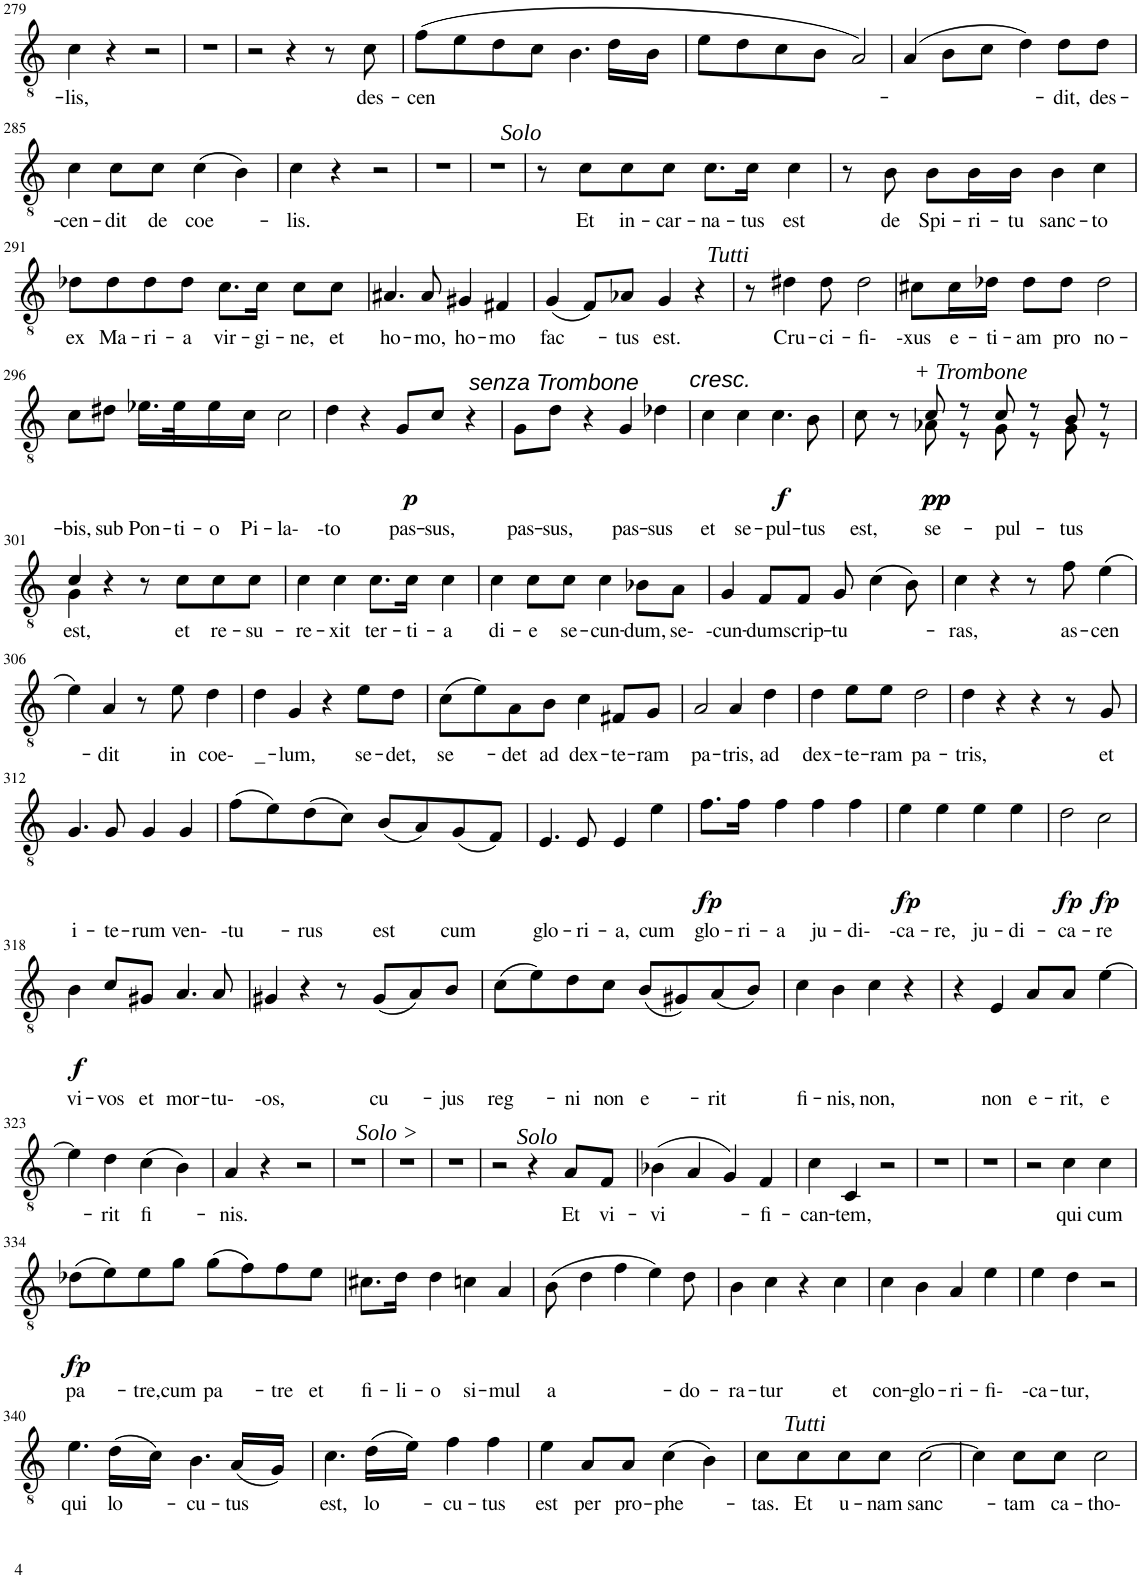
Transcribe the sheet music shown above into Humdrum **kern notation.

**kern	**text	**dynam
*part1	*part1	*part1
*staff1	*staff1	*staff1
*I"Tenor + Pos.	*	*
!!LO:PB:g=z
*clefGv2	*	*
*k[]	*	*
*M4/4	*	*
=279	=279	=279
!	!LO:LY:b	!
4c\	lis,	.
4r	.	.
2r	.	.
=280	=280	=280
1r	.	.
=281	=281	=281
2r	.	.
4r	.	.
8r	.	.
!	!LO:LY:b	!
8c\	des-	.
=282	=282	=282
!	!LO:LY:b	!
(8f\L	cen	.
8e\	.	.
8d\	.	.
8c\J	.	.
4.B\	.	.
16d\LL	.	.
16B\JJ	.	.
=283	=283	=283
8e\L	.	.
8d\	.	.
8c\	.	.
8B\J	.	.
2A/)	.	.
=284	=284	=284
(4A/	.	.
8B\L	.	.
8c\J	.	.
4d\)	.	.
!	!LO:LY:b	!
8d\L	dit,	.
!	!LO:LY:b	!
8d\J	des-	.
!!LO:LB:g=z
=285	=285	=285
!	!LO:LY:b	!
4c\	cen-	.
!	!LO:LY:b	!
8c\L	dit	.
!	!LO:LY:b	!
8c\J	de	.
!	!LO:LY:b	!
(4c\	coe	.
4B\)	.	.
=286	=286	=286
!	!LO:LY:b	!
4c\	lis.	.
4r	.	.
2r	.	.
=287	=287	=287
1r	.	.
=288	=288	=288
1r	.	.
=289	=289	=289
8r	.	.
!LO:TX:a:i:t=Solo	!	!
!	!LO:LY:b	!
8c\L	Et	.
!	!LO:LY:b	!
8c\	in-	.
!	!LO:LY:b	!
8c\J	car-	.
!	!LO:LY:b	!
8.c\L	na-	.
!	!LO:LY:b	!
16c\Jk	tus	.
!	!LO:LY:b	!
4c\	est	.
=290	=290	=290
8r	.	.
!	!LO:LY:b	!
8B\	de	.
!	!LO:LY:b	!
8B\L	Spi-	.
!	!LO:LY:b	!
16B\L	ri-	.
!	!LO:LY:b	!
16B\JJ	tu	.
!	!LO:LY:b	!
4B\	sanc-	.
!	!LO:LY:b	!
4c\	to	.
!!LO:LB:g=z
=291	=291	=291
!	!LO:LY:b	!
8d-X\L	ex	.
!	!LO:LY:b	!
8d-\	Ma-	.
!	!LO:LY:b	!
8d-\	ri-	.
!	!LO:LY:b	!
8d-\J	a	.
!	!LO:LY:b	!
8.c\L	vir-	.
!	!LO:LY:b	!
16c\Jk	gi-	.
!	!LO:LY:b	!
8c\L	ne,	.
!	!LO:LY:b	!
8c\J	et	.
=292	=292	=292
!	!LO:LY:b	!
4.A#X/	ho-	.
!	!LO:LY:b	!
8A#/	mo,	.
!	!LO:LY:b	!
4G#X/	ho-	.
!	!LO:LY:b	!
4F#X/	mo	.
=293	=293	=293
!	!LO:LY:b	!
(4G/	fac	.
8F/L)	.	.
!	!LO:LY:b	!
8A-X/J	tus	.
!	!LO:LY:b	!
4G/	est.	.
4r	.	.
=294	=294	=294
8r	.	.
!LO:TX:a:i:t=Tutti	!	!
!	!LO:LY:b	!
4d#X\	Cru-	.
!	!LO:LY:b	!
8d#\	ci-	.
!	!LO:LY:b	!
2d#\	fi-	.
=295	=295	=295
!	!LO:LY:b	!
8c#X\L	-xus	.
!	!LO:LY:b	!
16c#\L	e-	.
!	!LO:LY:b	!
16d-X\JJ	ti-	.
!	!LO:LY:b	!
8d-\L	am	.
!	!LO:LY:b	!
8d-\J	pro	.
!	!LO:LY:b	!
2d-\	no-	.
!!LO:LB:g=z
=296	=296	=296
!	!LO:LY:b	!
8c\L	bis,	.
!	!LO:LY:b	!
8d#X\J	sub	.
!	!LO:LY:b	!
16.e-X\LL	Pon-	.
!	!LO:LY:b	!
32e-\K	ti-	.
!	!LO:LY:b	!
16e-\	o	.
!	!LO:LY:b	!
16c\JJ	Pi-	.
!	!LO:LY:b	!
2c\	la-	.
=297	=297	=297
!	!LO:LY:b	!
4d\	-to	.
4r	.	.
!	!LO:LY:b	!LO:DY:b
8G/L	pas-	p
!	!LO:LY:b	!
8c/J	sus,	.
4r	.	.
=298	=298	=298
!	!LO:LY:b	!
8G\L	pas-	.
!	!LO:LY:b	!
8d\J	sus,	.
4r	.	.
!LO:TX:a:i:t=senza Trombone	!	!
!	!LO:LY:b	!
4G/	pas-	.
!	!LO:LY:b	!
4d-X\	sus	.
=299	=299	=299
!LO:TX:a:i:t=cresc.	!	!
!	!LO:LY:b	!
4c\	et	.
!	!LO:LY:b	!
4c\	se-	.
!	!LO:LY:b	!LO:DY:b
4.c\	pul-	f
!	!LO:LY:b	!
8B\	tus	.
=300	=300	=300
!	!LO:LY:b	!
*^	*	*
8c\	4ryy	est,	.
8r	.	.	.
!LO:TX:a:i:t=+ Trombone	!	!	!
!	!	!LO:LY:b	!LO:DY:b
!	!	!	!LO:DY:n=1:b
8c/	8A-X\	se-	pp pp
8r	8r	.	.
!	!	!LO:LY:b	!
8c/	8G\	pul-	.
8r	8r	.	.
!	!	!LO:LY:b	!
8B/	8G\	tus	.
8r	8r	.	.
!!LO:LB:g=z	!!
=301	=301	=301	=301
!	!	!LO:LY:b	!
4c/	4G\	est,	.
4r	2.ryy	.	.
8r	.	.	.
!	!	!LO:LY:b	!
8c\L	.	et	.
!	!	!LO:LY:b	!
8c\	.	re-	.
!	!	!LO:LY:b	!
8c\J	.	su-	.
*v	*v	*	*
=302	=302	=302
!	!LO:LY:b	!
4c\	re-	.
!	!LO:LY:b	!
4c\	xit	.
!	!LO:LY:b	!
8.c\L	ter-	.
!	!LO:LY:b	!
16c\Jk	ti-	.
!	!LO:LY:b	!
4c\	a	.
=303	=303	=303
!	!LO:LY:b	!
4c\	di-	.
!	!LO:LY:b	!
8c\L	e	.
!	!LO:LY:b	!
8c\J	se-	.
!	!LO:LY:b	!
4c\	cun-	.
!	!LO:LY:b	!
8B-X\L	dum,	.
!	!LO:LY:b	!
8A\J	se-	.
=304	=304	=304
!	!LO:LY:b	!
4G/	-cun-	.
!	!LO:LY:b	!
8F/L	dum	.
!	!LO:LY:b	!
8F/J	scrip-	.
!	!LO:LY:b	!
8G/	tu	.
(4c\	.	.
8B\)	.	.
=305	=305	=305
!	!LO:LY:b	!
4c\	ras,	.
4r	.	.
8r	.	.
!	!LO:LY:b	!
8f\	as-	.
!	!LO:LY:b	!
(4e\	cen	.
!!LO:LB:g=z
=306	=306	=306
4e\)	.	.
!	!LO:LY:b	!
4A/	dit	.
8r	.	.
!	!LO:LY:b	!
8e\	in	.
!	!LO:LY:b	!
4d\	coe-	.
=307	=307	=307
!	!LO:LY:b	!
4d\	_-	.
!	!LO:LY:b	!
4G/	lum,	.
4r	.	.
!	!LO:LY:b	!
8e\L	se-	.
!	!LO:LY:b	!
8d\J	det,	.
=308	=308	=308
!	!LO:LY:b	!
(8c\L	se	.
8e\)	.	.
!	!LO:LY:b	!
8A\	det	.
!	!LO:LY:b	!
8B\J	ad	.
!	!LO:LY:b	!
4c\	dex-	.
!	!LO:LY:b	!
8F#X/L	te-	.
!	!LO:LY:b	!
8G/J	ram	.
=309	=309	=309
!	!LO:LY:b	!
2A/	pa-	.
!	!LO:LY:b	!
4A/	tris,	.
!	!LO:LY:b	!
4d\	ad	.
=310	=310	=310
!	!LO:LY:b	!
4d\	dex-	.
!	!LO:LY:b	!
8e\L	te-	.
!	!LO:LY:b	!
8e\J	ram	.
!	!LO:LY:b	!
2d\	pa-	.
=311	=311	=311
!	!LO:LY:b	!
4d\	tris,	.
4r	.	.
4r	.	.
8r	.	.
!	!LO:LY:b	!
8G/	et	.
!!LO:LB:g=z
=312	=312	=312
!	!LO:LY:b	!
4.G/	i-	.
!	!LO:LY:b	!
8G/	te-	.
!	!LO:LY:b	!
4G/	rum	.
!	!LO:LY:b	!
4G/	ven-	.
=313	=313	=313
!	!LO:LY:b	!
(8f\L	-tu	.
8e\)	.	.
!	!LO:LY:b	!
(8d\	rus	.
8c\J)	.	.
!	!LO:LY:b	!
(8B/L	est	.
8A/)	.	.
!	!LO:LY:b	!
(8G/	cum	.
8F/J)	.	.
=314	=314	=314
!	!LO:LY:b	!
4.E/	glo-	.
!	!LO:LY:b	!
8E/	ri-	.
!	!LO:LY:b	!
4E/	a,	.
!	!LO:LY:b	!
4e\	cum	.
=315	=315	=315
!	!LO:LY:b	!LO:DY:b
8.f\L	glo-	fp
!	!LO:LY:b	!
16f\Jk	ri-	.
!	!LO:LY:b	!
4f\	a	.
!	!LO:LY:b	!
4f\	ju-	.
!	!LO:LY:b	!
4f\	di-	.
=316	=316	=316
!	!LO:LY:b	!LO:DY:b
4e\	-ca-	fp
!	!LO:LY:b	!
4e\	re,	.
!	!LO:LY:b	!
4e\	ju-	.
!	!LO:LY:b	!
4e\	di-	.
=317	=317	=317
!	!LO:LY:b	!LO:DY:b
2d\	ca-	fp
!	!LO:LY:b	!LO:DY:b
2c\	re	fp
!!LO:LB:g=z
=318	=318	=318
!	!LO:LY:b	!LO:DY:b
4B\	vi-	f
!	!LO:LY:b	!
8c/L	vos	.
!	!LO:LY:b	!
8G#X/J	et	.
!	!LO:LY:b	!
4.A/	mor-	.
!	!LO:LY:b	!
8A/	tu-	.
=319	=319	=319
!	!LO:LY:b	!
4G#X/	-os,	.
4r	.	.
8r	.	.
!	!LO:LY:b	!
(8G#/L	cu	.
8A/)	.	.
!	!LO:LY:b	!
8B/J	jus	.
=320	=320	=320
!	!LO:LY:b	!
(8c\L	reg	.
8e\)	.	.
!	!LO:LY:b	!
8d\	ni	.
!	!LO:LY:b	!
8c\J	non	.
!	!LO:LY:b	!
(8B/L	e	.
8G#X/)	.	.
!	!LO:LY:b	!
(8A/	rit	.
8B/J)	.	.
=321	=321	=321
!	!LO:LY:b	!
4c\	fi-	.
!	!LO:LY:b	!
4B\	nis,	.
!	!LO:LY:b	!
4c\	non,	.
4r	.	.
=322	=322	=322
4r	.	.
!	!LO:LY:b	!
4E/	non	.
!	!LO:LY:b	!
8A/L	e-	.
!	!LO:LY:b	!
8A/J	rit,	.
!	!LO:LY:b	!
[4e\	e	.
!!LO:LB:g=z
=323	=323	=323
4e\]	.	.
!	!LO:LY:b	!
4d\	rit	.
!	!LO:LY:b	!
(4c\	fi	.
4B\)	.	.
=324	=324	=324
!	!LO:LY:b	!
4A/	nis.	.
4r	.	.
!LO:TX:a:i:t=Solo >	!	!
2r	.	.
=325	=325	=325
1r	.	.
=326	=326	=326
1r	.	.
=327	=327	=327
1r	.	.
=328	=328	=328
2r	.	.
4r	.	.
!LO:TX:a:i:t=Solo	!	!
!	!LO:LY:b	!
8A/L	Et	.
!	!LO:LY:b	!
8F/J	vi-	.
=329	=329	=329
!	!LO:LY:b	!
(4B-X\	vi	.
4A/	.	.
4G/)	.	.
!	!LO:LY:b	!
4F/	fi-	.
=330	=330	=330
!	!LO:LY:b	!
4c\	can-	.
!	!LO:LY:b	!
4C/	tem,	.
2r	.	.
=331	=331	=331
1r	.	.
=332	=332	=332
1r	.	.
=333	=333	=333
2r	.	.
!	!LO:LY:b	!
4c\	qui	.
!	!LO:LY:b	!
4c\	cum	.
!!LO:LB:g=z
=334	=334	=334
!	!LO:LY:b	!LO:DY:b
(8d-X\L	pa	fp
8e\)	.	.
!	!LO:LY:b	!
8e\	tre,	.
!	!LO:LY:b	!
8g\J	cum	.
!	!LO:LY:b	!
(8g\L	pa	.
8f\)	.	.
!	!LO:LY:b	!
8f\	tre	.
!	!LO:LY:b	!
8e\J	et	.
=335	=335	=335
!	!LO:LY:b	!
8.c#X\L	fi-	.
!	!LO:LY:b	!
16d\Jk	li-	.
!	!LO:LY:b	!
4d\	o	.
!	!LO:LY:b	!
4cn\	si-	.
!	!LO:LY:b	!
4A/	mul	.
=336	=336	=336
!	!LO:LY:b	!
(8B\	a	.
4d\	.	.
4f\	.	.
4e\)	.	.
!	!LO:LY:b	!
8d\	do-	.
=337	=337	=337
!	!LO:LY:b	!
4B\	ra-	.
!	!LO:LY:b	!
4c\	tur	.
4r	.	.
!	!LO:LY:b	!
4c\	et	.
=338	=338	=338
!	!LO:LY:b	!
4c\	con-	.
!	!LO:LY:b	!
4B\	glo-	.
!	!LO:LY:b	!
4A/	ri-	.
!	!LO:LY:b	!
4e\	fi-	.
=339	=339	=339
!	!LO:LY:b	!
4e\	-ca-	.
!	!LO:LY:b	!
4d\	tur,	.
2r	.	.
!!LO:LB:g=z
=340	=340	=340
!	!LO:LY:b	!
4.e\	qui	.
!	!LO:LY:b	!
(16d\LL	lo	.
16c\JJ)	.	.
!	!LO:LY:b	!
4.B\	cu-	.
!	!LO:LY:b	!
(16A/LL	tus	.
16G/JJ)	.	.
=341	=341	=341
!	!LO:LY:b	!
4.c\	est,	.
!	!LO:LY:b	!
(16d\LL	lo	.
16e\JJ)	.	.
!	!LO:LY:b	!
4f\	cu-	.
!	!LO:LY:b	!
4f\	tus	.
=342	=342	=342
!	!LO:LY:b	!
4e\	est	.
!	!LO:LY:b	!
8A/L	per	.
!	!LO:LY:b	!
8A/J	pro-	.
!	!LO:LY:b	!
(4c\	phe	.
4B\)	.	.
=343	=343	=343
!	!LO:LY:b	!
8c\L	tas.	.
!LO:TX:a:i:t=Tutti	!	!
!	!LO:LY:b	!
8c\	Et	.
!	!LO:LY:b	!
8c\	u-	.
!	!LO:LY:b	!
8c\J	nam	.
!	!LO:LY:b	!
[2c\	sanc	.
=344	=344	=344
4c\]	.	.
!	!LO:LY:b	!
8c\L	tam	.
!	!LO:LY:b	!
8c\J	ca-	.
!	!LO:LY:b	!
2c\	tho-	.
=	=	=
*-	*-	*-
